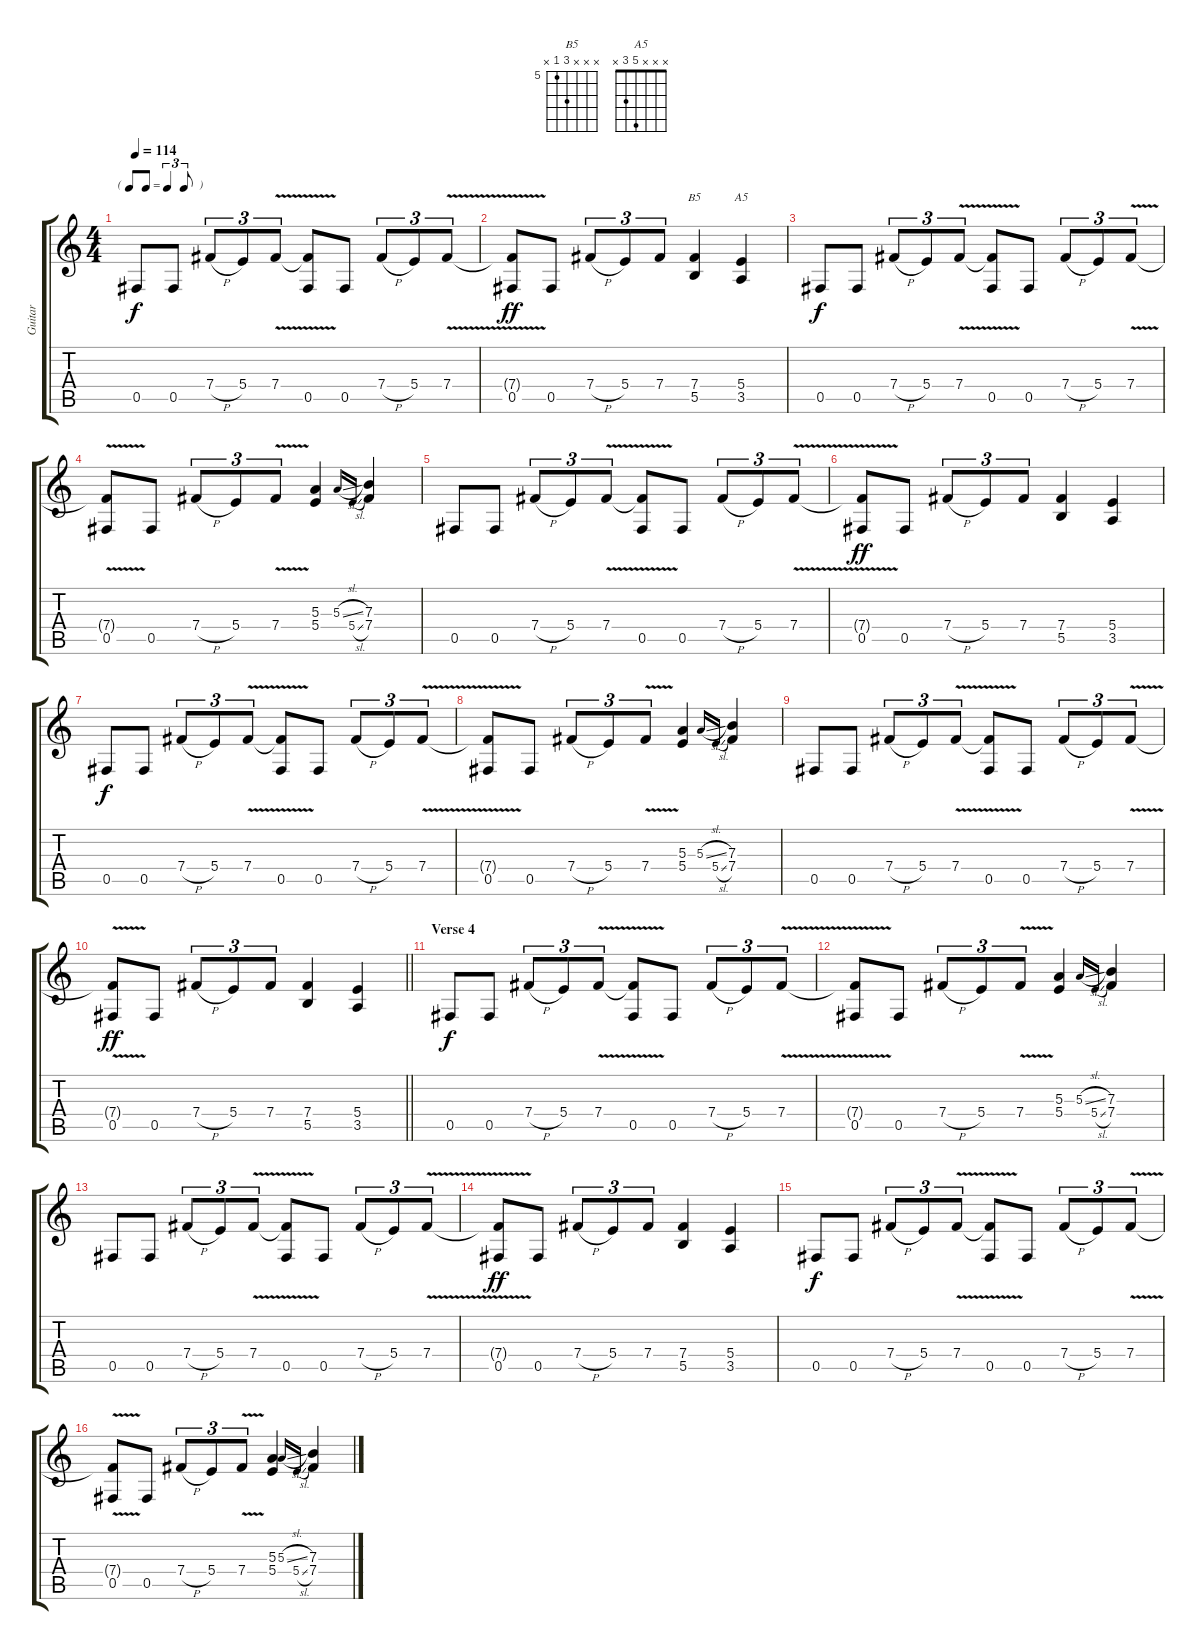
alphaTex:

\track ("Guitar" "Guitar") {instrument distortionguitar}
\staff {score tabs}
\tuning (Db4 Ab3 E3 B2 Gb2 Db2) {hide}
\chord ("B5" x x x 7 5 x) {firstfret 5}
\chord ("A5" x x x 5 3 x)
\ts (4 4)
\tf triplet8th
\tempo 114
\clef g2
\ks c
0.5.8{dy f} 0.5.8 7.4{h}.8{tu (3 2)} 5.4.8{tu (3 2)} 7.4{v}.8{tu (3 2)} (7.4{t} 0.5).8 0.5.8 7.4{h}.8{tu (3 2)} 5.4.8{tu (3 2)} 7.4{v}.8{tu (3 2)} |
(7.4{t} 0.5).8{dy ff} 0.5.8 7.4{h}.8{tu (3 2)} 5.4.8{tu (3 2)} 7.4.8{tu (3 2)} (7.4 5.5).4{ch "B5"} (5.4 3.5).4{ch "A5"} |
0.5.8{dy f} 0.5.8 7.4{h}.8{tu (3 2)} 5.4.8{tu (3 2)} 7.4{v}.8{tu (3 2)} (7.4{t} 0.5).8 0.5.8 7.4{h}.8{tu (3 2)} 5.4.8{tu (3 2)} 7.4{v}.8{tu (3 2)} |
(7.4{t} 0.5).8 0.5.8 7.4{h}.8{tu (3 2)} 5.4.8{tu (3 2)} 7.4{v}.8{tu (3 2)} (5.3 5.4).4 5.3{sl}.16{gr onbeat} 5.4{sl}.16{gr onbeat} (7.3 7.4).4 |
0.5.8 0.5.8 7.4{h}.8{tu (3 2)} 5.4.8{tu (3 2)} 7.4{v}.8{tu (3 2)} (7.4{t} 0.5).8 0.5.8 7.4{h}.8{tu (3 2)} 5.4.8{tu (3 2)} 7.4{v}.8{tu (3 2)} |
(7.4{t} 0.5).8{dy ff} 0.5.8 7.4{h}.8{tu (3 2)} 5.4.8{tu (3 2)} 7.4.8{tu (3 2)} (7.4 5.5).4 (5.4 3.5).4 |
0.5.8{dy f} 0.5.8 7.4{h}.8{tu (3 2)} 5.4.8{tu (3 2)} 7.4{v}.8{tu (3 2)} (7.4{t} 0.5).8 0.5.8 7.4{h}.8{tu (3 2)} 5.4.8{tu (3 2)} 7.4{v}.8{tu (3 2)} |
(7.4{t} 0.5).8 0.5.8 7.4{h}.8{tu (3 2)} 5.4.8{tu (3 2)} 7.4{v}.8{tu (3 2)} (5.3 5.4).4 5.3{sl}.16{gr onbeat} 5.4{sl}.16{gr onbeat} (7.3 7.4).4 |
0.5.8 0.5.8 7.4{h}.8{tu (3 2)} 5.4.8{tu (3 2)} 7.4{v}.8{tu (3 2)} (7.4{t} 0.5).8 0.5.8 7.4{h}.8{tu (3 2)} 5.4.8{tu (3 2)} 7.4{v}.8{tu (3 2)} |
\barLineRight lightlight
(7.4{t} 0.5).8{dy ff} 0.5.8 7.4{h}.8{tu (3 2)} 5.4.8{tu (3 2)} 7.4.8{tu (3 2)} (7.4 5.5).4 (5.4 3.5).4 |
\section ("" "Verse 4")
0.5.8{dy f} 0.5.8 7.4{h}.8{tu (3 2)} 5.4.8{tu (3 2)} 7.4{v}.8{tu (3 2)} (7.4{t} 0.5).8 0.5.8 7.4{h}.8{tu (3 2)} 5.4.8{tu (3 2)} 7.4{v}.8{tu (3 2)} |
(7.4{t} 0.5).8 0.5.8 7.4{h}.8{tu (3 2)} 5.4.8{tu (3 2)} 7.4{v}.8{tu (3 2)} (5.3 5.4).4 5.3{sl}.16{gr onbeat} 5.4{sl}.16{gr onbeat} (7.3 7.4).4 |
0.5.8 0.5.8 7.4{h}.8{tu (3 2)} 5.4.8{tu (3 2)} 7.4{v}.8{tu (3 2)} (7.4{t} 0.5).8 0.5.8 7.4{h}.8{tu (3 2)} 5.4.8{tu (3 2)} 7.4{v}.8{tu (3 2)} |
(7.4{t} 0.5).8{dy ff} 0.5.8 7.4{h}.8{tu (3 2)} 5.4.8{tu (3 2)} 7.4.8{tu (3 2)} (7.4 5.5).4 (5.4 3.5).4 |
0.5.8{dy f} 0.5.8 7.4{h}.8{tu (3 2)} 5.4.8{tu (3 2)} 7.4{v}.8{tu (3 2)} (7.4{t} 0.5).8 0.5.8 7.4{h}.8{tu (3 2)} 5.4.8{tu (3 2)} 7.4{v}.8{tu (3 2)} |
(7.4{t} 0.5).8 0.5.8 7.4{h}.8{tu (3 2)} 5.4.8{tu (3 2)} 7.4{v}.8{tu (3 2)} (5.3 5.4).4 5.3{sl}.16{gr onbeat} 5.4{sl}.16{gr onbeat} (7.3 7.4).4
